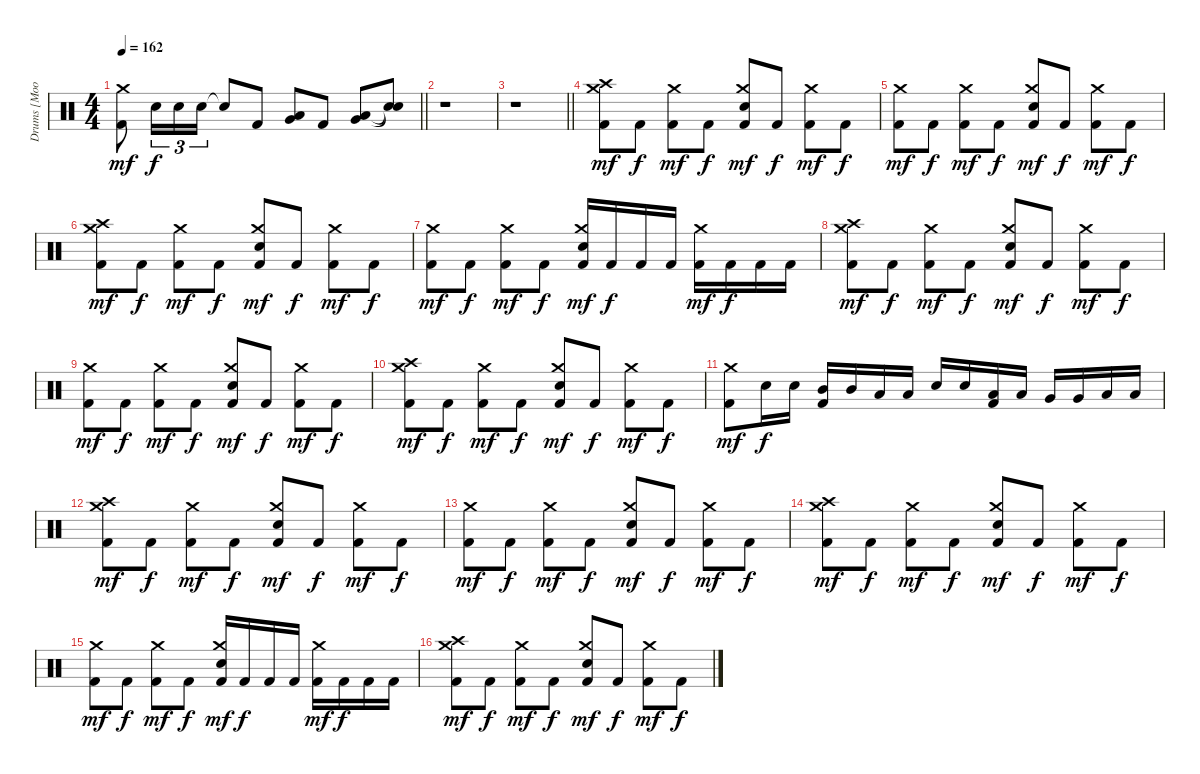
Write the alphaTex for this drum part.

\track ("Drums [Moose]" "Drums [Moo") {instrument percussion}
\staff {score}
\articulation defaults
\ts (4 4)
\tempo 162
\clef neutral
\barLineRight lightlight
\ks c
("Kick (hit) 2" "Crash medium (hit)").8{dy mf} "Snare (hit) 2".16{tu (3 2) dy f} "Snare (hit) 2".16{tu (3 2)} "Snare (hit) 2".16{tu (3 2)} "Snare (hit)"{t}.8 "Kick (hit) 2".8 ("Low Tom (hit)" "Very Low Tom (hit)").8 "Kick (hit) 2".8 ("Very Low Tom (hit)" "Low Floor Tom (hit)").8 ("Snare (hit)"{t} "Snare (hit)"{t}).8 |
r.1 |
\barLineRight lightlight
r.1 |
("Kick (hit) 2" "Crash high (hit)" "Crash medium (hit)").8{dy mf} "Kick (hit) 2".8{dy f} ("Kick (hit) 2" "Crash medium (hit)").8{dy mf} "Kick (hit) 2".8{dy f} ("Kick (hit) 2" "Snare (hit) 2" "Crash medium (hit)").8{dy mf} "Kick (hit) 2".8{dy f} ("Kick (hit) 2" "Crash medium (hit)").8{dy mf} "Kick (hit) 2".8{dy f} |
("Kick (hit) 2" "Crash medium (hit)").8{dy mf} "Kick (hit) 2".8{dy f} ("Kick (hit) 2" "Crash medium (hit)").8{dy mf} "Kick (hit) 2".8{dy f} ("Kick (hit) 2" "Snare (hit) 2" "Crash medium (hit)").8{dy mf} "Kick (hit) 2".8{dy f} ("Kick (hit) 2" "Crash medium (hit)").8{dy mf} "Kick (hit) 2".8{dy f} |
("Kick (hit) 2" "Crash high (hit)" "Crash medium (hit)").8{dy mf} "Kick (hit) 2".8{dy f} ("Kick (hit) 2" "Crash medium (hit)").8{dy mf} "Kick (hit) 2".8{dy f} ("Kick (hit) 2" "Snare (hit) 2" "Crash medium (hit)").8{dy mf} "Kick (hit) 2".8{dy f} ("Kick (hit) 2" "Crash medium (hit)").8{dy mf} "Kick (hit) 2".8{dy f} |
("Kick (hit) 2" "Crash medium (hit)").8{dy mf} "Kick (hit) 2".8{dy f} ("Kick (hit) 2" "Crash medium (hit)").8{dy mf} "Kick (hit) 2".8{dy f} ("Kick (hit) 2" "Snare (hit) 2" "Crash medium (hit)").16{dy mf} "Kick (hit) 2".16{dy f} "Kick (hit) 2".16 "Kick (hit) 2".16 ("Kick (hit) 2" "Crash medium (hit)").16{dy mf} "Kick (hit) 2".16{dy f} "Kick (hit) 2".16 "Kick (hit) 2".16 |
("Kick (hit) 2" "Crash high (hit)" "Crash medium (hit)").8{dy mf} "Kick (hit) 2".8{dy f} ("Kick (hit) 2" "Crash medium (hit)").8{dy mf} "Kick (hit) 2".8{dy f} ("Kick (hit) 2" "Snare (hit) 2" "Crash medium (hit)").8{dy mf} "Kick (hit) 2".8{dy f} ("Kick (hit) 2" "Crash medium (hit)").8{dy mf} "Kick (hit) 2".8{dy f} |
("Kick (hit) 2" "Crash medium (hit)").8{dy mf} "Kick (hit) 2".8{dy f} ("Kick (hit) 2" "Crash medium (hit)").8{dy mf} "Kick (hit) 2".8{dy f} ("Kick (hit) 2" "Snare (hit) 2" "Crash medium (hit)").8{dy mf} "Kick (hit) 2".8{dy f} ("Kick (hit) 2" "Crash medium (hit)").8{dy mf} "Kick (hit) 2".8{dy f} |
("Kick (hit) 2" "Crash high (hit)" "Crash medium (hit)").8{dy mf} "Kick (hit) 2".8{dy f} ("Kick (hit) 2" "Crash medium (hit)").8{dy mf} "Kick (hit) 2".8{dy f} ("Kick (hit) 2" "Snare (hit) 2" "Crash medium (hit)").8{dy mf} "Kick (hit) 2".8{dy f} ("Kick (hit) 2" "Crash medium (hit)").8{dy mf} "Kick (hit) 2".8{dy f} |
("Kick (hit) 2" "Crash medium (hit)").8{dy mf} "Snare (hit) 2".16{dy f} "Snare (hit) 2".16 ("Kick (hit) 2" "Mid Tom (hit)").16 "Mid Tom (hit)".16 "Low Tom (hit)".16 "Low Tom (hit)".16 "Snare (hit) 2".16 "Snare (hit) 2".16 ("Kick (hit) 2" "Low Tom (hit)").16 "Low Tom (hit)".16 "Very Low Tom (hit)".16 "Very Low Tom (hit)".16 "Low Floor Tom (hit)".16 "Low Floor Tom (hit)".16 |
("Kick (hit) 2" "Crash high (hit)" "Crash medium (hit)").8{dy mf} "Kick (hit) 2".8{dy f} ("Kick (hit) 2" "Crash medium (hit)").8{dy mf} "Kick (hit) 2".8{dy f} ("Kick (hit) 2" "Snare (hit) 2" "Crash medium (hit)").8{dy mf} "Kick (hit) 2".8{dy f} ("Kick (hit) 2" "Crash medium (hit)").8{dy mf} "Kick (hit) 2".8{dy f} |
("Kick (hit) 2" "Crash medium (hit)").8{dy mf} "Kick (hit) 2".8{dy f} ("Kick (hit) 2" "Crash medium (hit)").8{dy mf} "Kick (hit) 2".8{dy f} ("Kick (hit) 2" "Snare (hit) 2" "Crash medium (hit)").8{dy mf} "Kick (hit) 2".8{dy f} ("Kick (hit) 2" "Crash medium (hit)").8{dy mf} "Kick (hit) 2".8{dy f} |
("Kick (hit) 2" "Crash high (hit)" "Crash medium (hit)").8{dy mf} "Kick (hit) 2".8{dy f} ("Kick (hit) 2" "Crash medium (hit)").8{dy mf} "Kick (hit) 2".8{dy f} ("Kick (hit) 2" "Snare (hit) 2" "Crash medium (hit)").8{dy mf} "Kick (hit) 2".8{dy f} ("Kick (hit) 2" "Crash medium (hit)").8{dy mf} "Kick (hit) 2".8{dy f} |
("Kick (hit) 2" "Crash medium (hit)").8{dy mf} "Kick (hit) 2".8{dy f} ("Kick (hit) 2" "Crash medium (hit)").8{dy mf} "Kick (hit) 2".8{dy f} ("Kick (hit) 2" "Snare (hit) 2" "Crash medium (hit)").16{dy mf} "Kick (hit) 2".16{dy f} "Kick (hit) 2".16 "Kick (hit) 2".16 ("Kick (hit) 2" "Crash medium (hit)").16{dy mf} "Kick (hit) 2".16{dy f} "Kick (hit) 2".16 "Kick (hit) 2".16 |
("Kick (hit) 2" "Crash high (hit)" "Crash medium (hit)").8{dy mf} "Kick (hit) 2".8{dy f} ("Kick (hit) 2" "Crash medium (hit)").8{dy mf} "Kick (hit) 2".8{dy f} ("Kick (hit) 2" "Snare (hit) 2" "Crash medium (hit)").8{dy mf} "Kick (hit) 2".8{dy f} ("Kick (hit) 2" "Crash medium (hit)").8{dy mf} "Kick (hit) 2".8{dy f}
